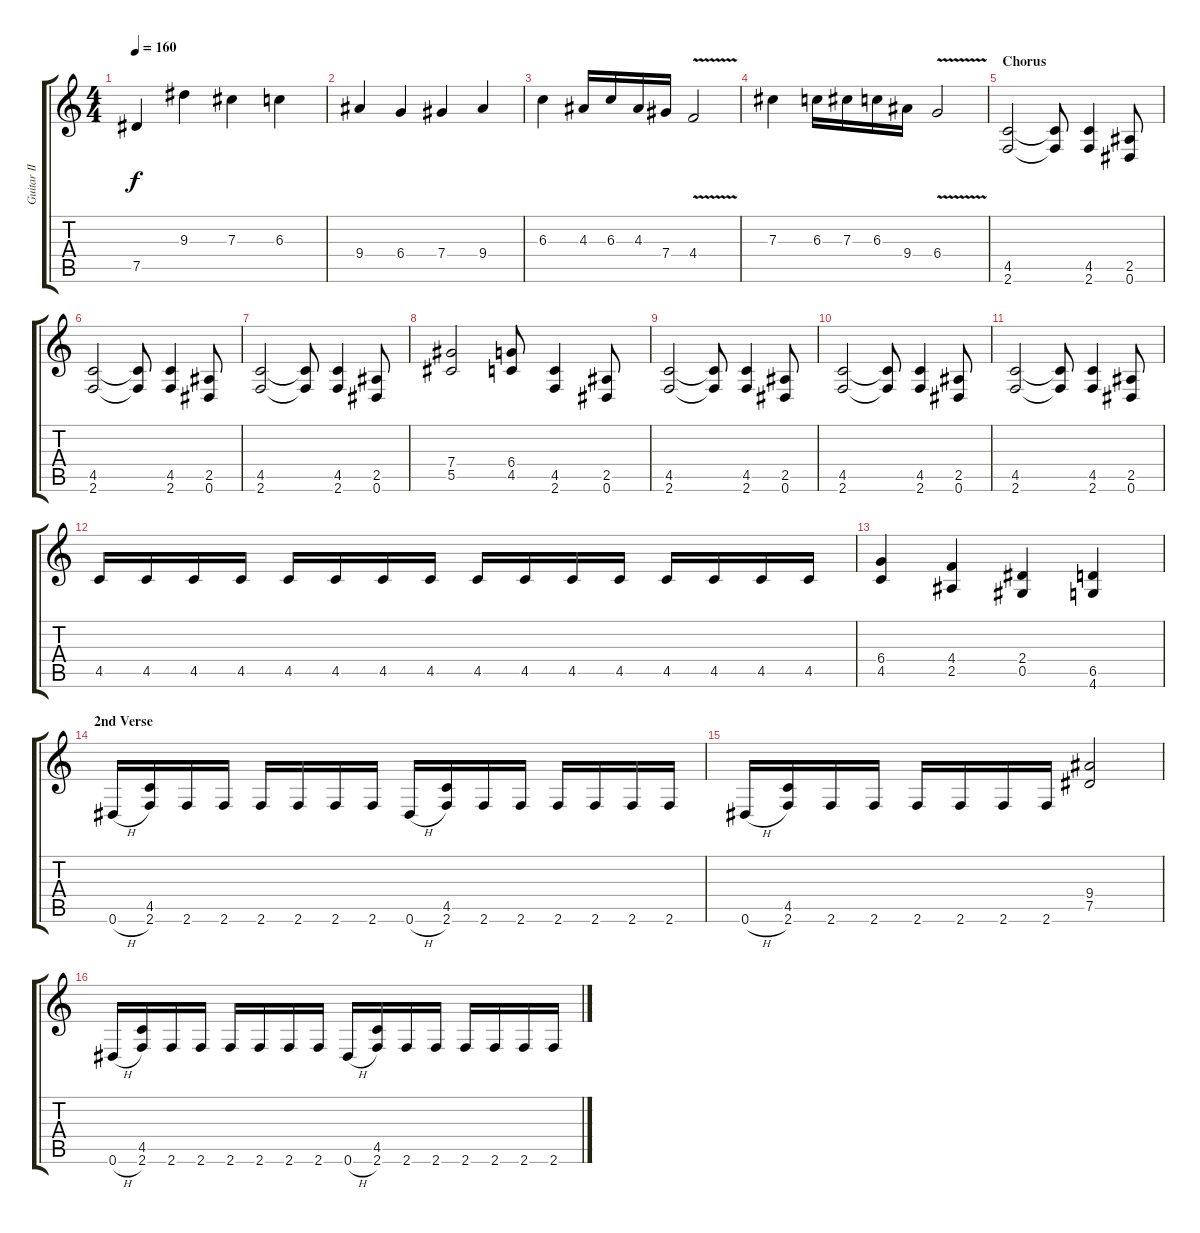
\track ("Guitar II" "Guitar II") {instrument distortionguitar}
\staff {score tabs}
\tuning (Eb4 Bb3 Gb3 Db3 Ab2 Eb2) {hide}
\ts (4 4)
\tempo 160
\clef g2
\ks c
7.5.4{dy f} 9.3.4 7.3.4 6.3.4 |
9.4.4 6.4.4 7.4.4 9.4.4 |
6.3.4 4.3.16 6.3.16 4.3.16 7.4.16 4.4{v}.2 |
7.3.4 6.3.16 7.3.16 6.3.16 9.4.16 6.4{v}.2 |
\section ("" "Chorus")
(4.5 2.6).2 (4.5{t} 2.6{t}).8 (4.5 2.6).4 (2.5 0.6).8 |
(4.5 2.6).2 (4.5{t} 2.6{t}).8 (4.5 2.6).4 (2.5 0.6).8 |
(4.5 2.6).2 (4.5{t} 2.6{t}).8 (4.5 2.6).4 (2.5 0.6).8 |
(7.4 5.5).2 (6.4 4.5).8 (4.5 2.6).4 (2.5 0.6).8 |
(4.5 2.6).2 (4.5{t} 2.6{t}).8 (4.5 2.6).4 (2.5 0.6).8 |
(4.5 2.6).2 (4.5{t} 2.6{t}).8 (4.5 2.6).4 (2.5 0.6).8 |
(4.5 2.6).2 (4.5{t} 2.6{t}).8 (4.5 2.6).4 (2.5 0.6).8 |
4.5.16 4.5.16 4.5.16 4.5.16 4.5.16 4.5.16 4.5.16 4.5.16 4.5.16 4.5.16 4.5.16 4.5.16 4.5.16 4.5.16 4.5.16 4.5.16 |
(6.4 4.5).4 (4.4 2.5).4 (2.4 0.5).4 (6.5 4.6).4 |
\section ("" "2nd Verse")
0.6{h}.16 (4.5 2.6).16 2.6.16 2.6.16 2.6.16 2.6.16 2.6.16 2.6.16 0.6{h}.16 (4.5 2.6).16 2.6.16 2.6.16 2.6.16 2.6.16 2.6.16 2.6.16 |
0.6{h}.16 (4.5 2.6).16 2.6.16 2.6.16 2.6.16 2.6.16 2.6.16 2.6.16 (9.4 7.5).2 |
0.6{h}.16 (4.5 2.6).16 2.6.16 2.6.16 2.6.16 2.6.16 2.6.16 2.6.16 0.6{h}.16 (4.5 2.6).16 2.6.16 2.6.16 2.6.16 2.6.16 2.6.16 2.6.16
